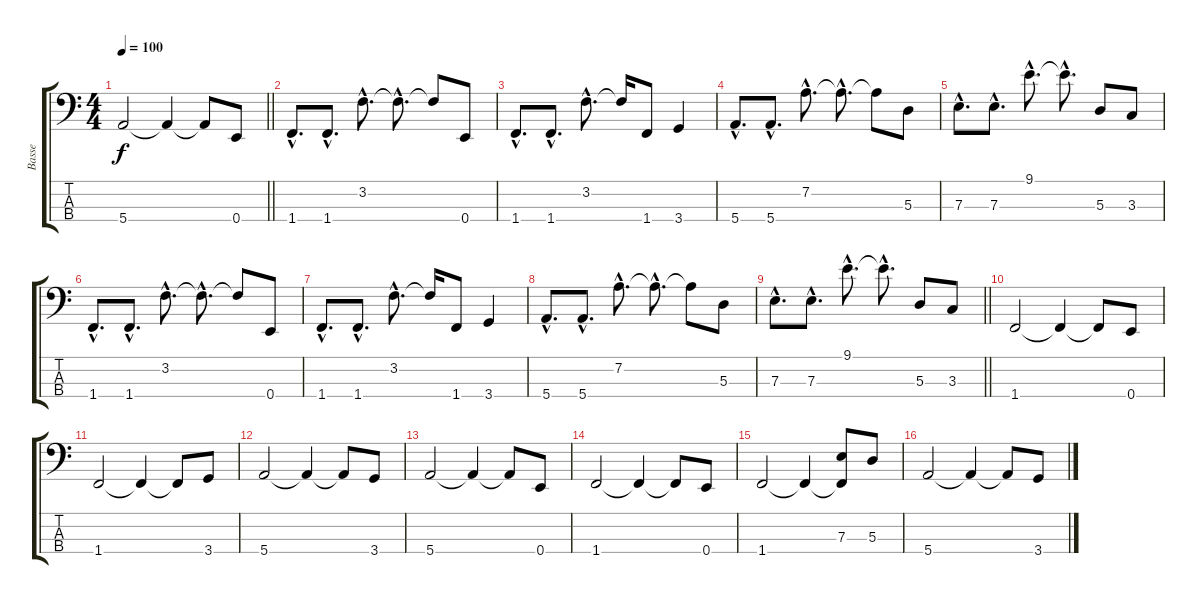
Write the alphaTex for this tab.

\track ("Basse" "Basse") {instrument electricbassfinger}
\staff {score tabs}
\tuning (G2 D2 A1 E1) {hide}
\ts (4 4)
\tempo 100
\clef f4
\barLineRight lightlight
\ks c
5.4.2{dy f} 5.4{t}.4 5.4{t}.8 0.4.8 |
\section ("" "")
1.4{hac}.8{d} 1.4{hac}.8{d} 3.2{hac}.8{d} 3.2{hac t}.8{d} 3.2{t}.8 0.4.8 |
1.4{hac}.8{d} 1.4{hac}.8{d} 3.2{hac}.8{d} 3.2{t}.16 1.4.8 3.4.4 |
5.4{hac}.8{d} 5.4{hac}.8{d} 7.2{hac}.8{d} 7.2{hac t}.8{d} 7.2{t}.8 5.3.8 |
7.3{hac}.8{d} 7.3{hac}.8{d} 9.1{hac}.8{d} 9.1{hac t}.8{d} 5.3.8 3.3.8 |
1.4{hac}.8{d} 1.4{hac}.8{d} 3.2{hac}.8{d} 3.2{hac t}.8{d} 3.2{t}.8 0.4.8 |
1.4{hac}.8{d} 1.4{hac}.8{d} 3.2{hac}.8{d} 3.2{t}.16 1.4.8 3.4.4 |
5.4{hac}.8{d} 5.4{hac}.8{d} 7.2{hac}.8{d} 7.2{hac t}.8{d} 7.2{t}.8 5.3.8 |
\barLineRight lightlight
7.3{hac}.8{d} 7.3{hac}.8{d} 9.1{hac}.8{d} 9.1{hac t}.8{d} 5.3.8 3.3.8 |
\section ("" "")
1.4.2 1.4{t}.4 1.4{t}.8 0.4.8 |
1.4.2 1.4{t}.4 1.4{t}.8 3.4.8 |
5.4.2 5.4{t}.4 5.4{t}.8 3.4.8 |
5.4.2 5.4{t}.4 5.4{t}.8 0.4.8 |
1.4.2 1.4{t}.4 1.4{t}.8 0.4.8 |
1.4.2 1.4{t}.4 (7.3 1.4{t}).8 5.3.8 |
5.4.2 5.4{t}.4 5.4{t}.8 3.4.8
